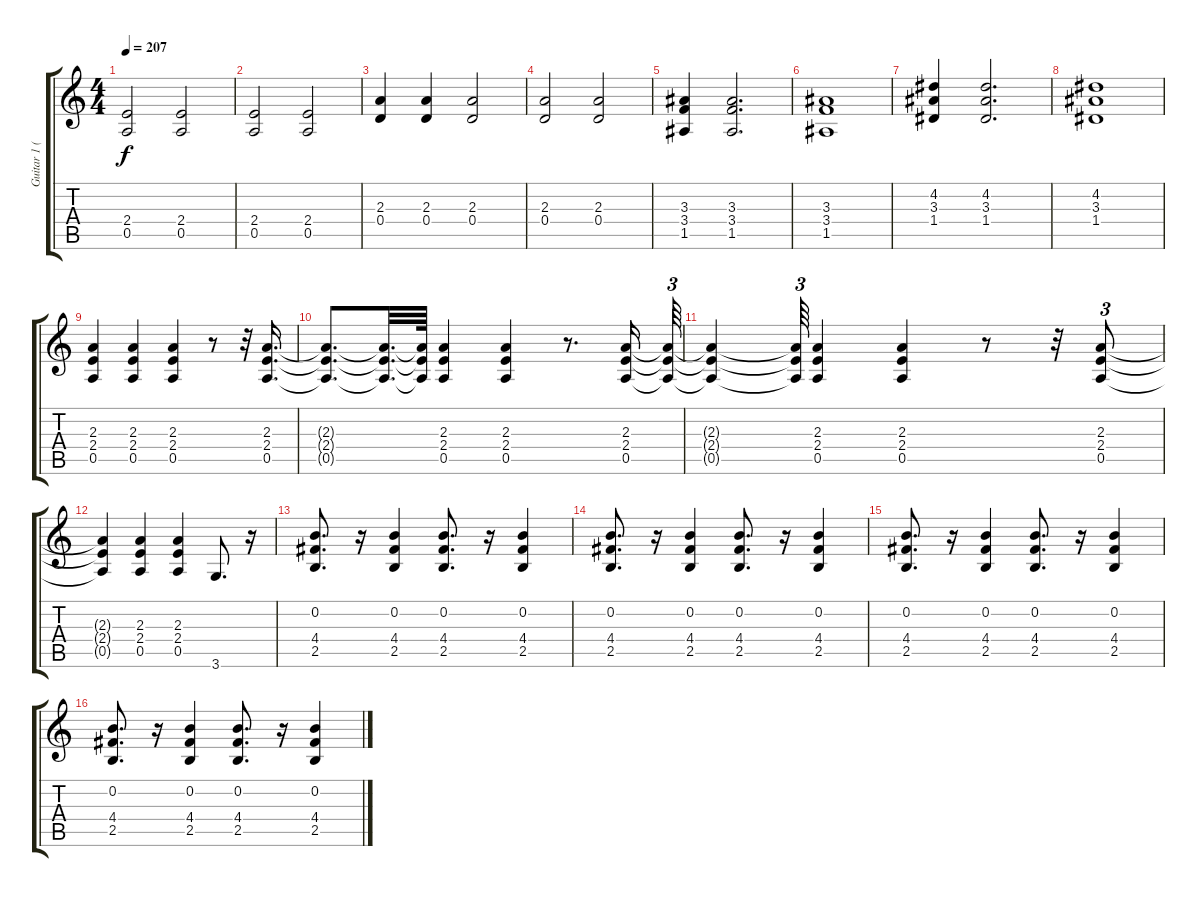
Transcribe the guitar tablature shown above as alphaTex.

\track ("Guitar 1 (Brad)" "Guitar 1 (") {instrument distortionguitar}
\staff {score tabs}
\tuning (E4 B3 G3 D3 A2 E2) {hide}
\ts (4 4)
\tempo 207
\clef g2
\ks c
(2.4 0.5).2{dy f} (2.4 0.5).2 |
(2.4 0.5).2 (2.4 0.5).2 |
(2.3 0.4).4 (2.3 0.4).4 (2.3 0.4).2 |
(2.3 0.4).2 (2.3 0.4).2 |
(3.3 3.4 1.5).4 (3.3 3.4 1.5).2{d} |
(3.3 3.4 1.5).1 |
(4.2 3.3 1.4).4 (4.2 3.3 1.4).2{d} |
(4.2 3.3 1.4).1 |
(2.3 2.4 0.5).4 (2.3 2.4 0.5).4 (2.3 2.4 0.5).4 r.8 r.32 (2.3 2.4 0.5).16{d} |
(2.3{t} 2.4{t} 0.5{t}).8{d} (2.3{t} 2.4{t} 0.5{t}).32{d} (2.3{t} 2.4{t} 0.5{t}).64 (2.3 2.4 0.5).4 (2.3 2.4 0.5).4 r.8{d} (2.3 2.4 0.5).16 (2.3{t} 2.4{t} 0.5{t}).64{tu (3 2)} |
(2.3{t} 2.4{t} 0.5{t}).4 (2.3{t} 2.4{t} 0.5{t}).64{tu (3 2)} (2.3 2.4 0.5).4 (2.3 2.4 0.5).4 r.8 r.32 (2.3 2.4 0.5).8{tu (3 2)} |
(2.3{t} 2.4{t} 0.5{t}).4 (2.3 2.4 0.5).4 (2.3 2.4 0.5).4 3.6.8{d} r.16 |
(0.2 4.4 2.5).8{d} r.16 (0.2 4.4 2.5).4 (0.2 4.4 2.5).8{d} r.16 (0.2 4.4 2.5).4 |
(0.2 4.4 2.5).8{d} r.16 (0.2 4.4 2.5).4 (0.2 4.4 2.5).8{d} r.16 (0.2 4.4 2.5).4 |
(0.2 4.4 2.5).8{d} r.16 (0.2 4.4 2.5).4 (0.2 4.4 2.5).8{d} r.16 (0.2 4.4 2.5).4 |
(0.2 4.4 2.5).8{d} r.16 (0.2 4.4 2.5).4 (0.2 4.4 2.5).8{d} r.16 (0.2 4.4 2.5).4
